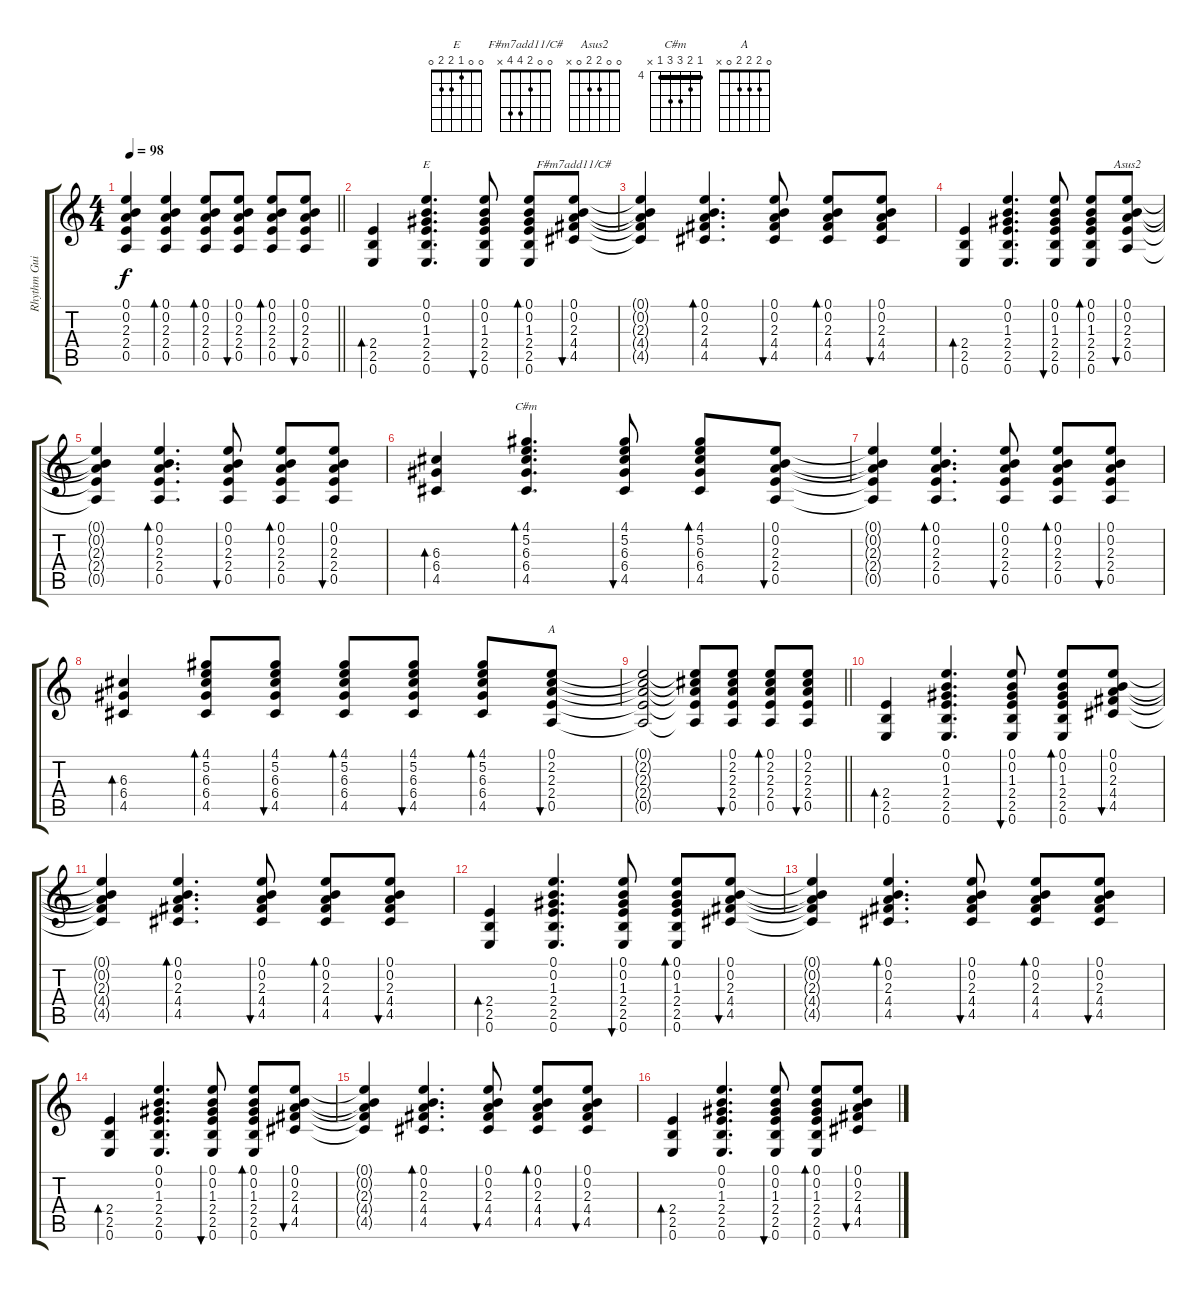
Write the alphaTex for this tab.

\track ("Rhythm Guitar" "Rhythm Gui") {instrument acousticguitarsteel}
\staff {score tabs}
\tuning (E4 B3 G3 D3 A2 E2) {hide}
\chord ("E" 0 0 1 2 2 0)
\chord ("F#m7add11/C#" 0 0 2 4 4 x)
\chord ("Asus2" 0 0 2 2 0 x)
\chord ("C#m" 4 5 6 6 4 x) {firstfret 4 barre 4}
\chord ("A" 0 2 2 2 0 x)
\ts (4 4)
\tempo 98
\clef g2
\barLineRight lightlight
\ks c
(0.1{t} 0.2{t} 2.3{t} 2.4{t} 0.5{t}).4{dy f} (0.1 0.2 2.3 2.4 0.5).4{bd 30} (0.1 0.2 2.3 2.4 0.5).8{bd 30} (0.1 0.2 2.3 2.4 0.5).8{bu 30} (0.1 0.2 2.3 2.4 0.5).8{bd 30} (0.1 0.2 2.3 2.4 0.5).8{bu 30} |
(2.4 2.5 0.6).4{bd 30} (0.1 0.2 1.3 2.4 2.5 0.6).4{d ch "E"} (0.1 0.2 1.3 2.4 2.5 0.6).8{bu 30} (0.1 0.2 1.3 2.4 2.5 0.6).8{bd 30} (0.1 0.2 2.3 4.4 4.5).8{bu 30 ch "F#m7add11/C#"} |
(0.1{t} 0.2{t} 2.3{t} 4.4{t} 4.5{t}).4 (0.1 0.2 2.3 4.4 4.5).4{d bd 30} (0.1 0.2 2.3 4.4 4.5).8{bu 30} (0.1 0.2 2.3 4.4 4.5).8{bd 30} (0.1 0.2 2.3 4.4 4.5).8{bu 30} |
(2.4 2.5 0.6).4{bd 30} (0.1 0.2 1.3 2.4 2.5 0.6).4{d} (0.1 0.2 1.3 2.4 2.5 0.6).8{bu 30} (0.1 0.2 1.3 2.4 2.5 0.6).8{bd 30} (0.1 0.2 2.3 2.4 0.5).8{bu 30 ch "Asus2"} |
(0.1{t} 0.2{t} 2.3{t} 2.4{t} 0.5{t}).4 (0.1 0.2 2.3 2.4 0.5).4{d bd 30} (0.1 0.2 2.3 2.4 0.5).8{bu 30} (0.1 0.2 2.3 2.4 0.5).8{bd 30} (0.1 0.2 2.3 2.4 0.5).8{bu 30} |
(6.3 6.4 4.5).4{bd 30} (4.1 5.2 6.3 6.4 4.5).4{d bd 30 ch "C#m"} (4.1 5.2 6.3 6.4 4.5).8{bu 30} (4.1 5.2 6.3 6.4 4.5).8{bd 30} (0.1 0.2 2.3 2.4 0.5).8{bu 30} |
(0.1{t} 0.2{t} 2.3{t} 2.4{t} 0.5{t}).4 (0.1 0.2 2.3 2.4 0.5).4{d bd 30} (0.1 0.2 2.3 2.4 0.5).8{bu 30} (0.1 0.2 2.3 2.4 0.5).8{bd 30} (0.1 0.2 2.3 2.4 0.5).8{bu 30} |
(6.3 6.4 4.5).4{bd 30} (4.1 5.2 6.3 6.4 4.5).8{bd 30} (4.1 5.2 6.3 6.4 4.5).8{bu 30} (4.1 5.2 6.3 6.4 4.5).8{bd 30} (4.1 5.2 6.3 6.4 4.5).8{bu 30} (4.1 5.2 6.3 6.4 4.5).8{bd 30} (0.1 2.2 2.3 2.4 0.5).8{bu 30 ch "A"} |
\barLineRight lightlight
(0.1{t} 2.2{t} 2.3{t} 2.4{t} 0.5{t}).2 (0.1{t} 2.2{t} 2.3{t} 2.4{t} 0.5{t}).8 (0.1 2.2 2.3 2.4 0.5).8{bu 30} (0.1 2.2 2.3 2.4 0.5).8{bd 30} (0.1 2.2 2.3 2.4 0.5).8{bu 30} |
(2.4 2.5 0.6).4{bd 30} (0.1 0.2 1.3 2.4 2.5 0.6).4{d} (0.1 0.2 1.3 2.4 2.5 0.6).8{bu 30} (0.1 0.2 1.3 2.4 2.5 0.6).8{bd 30} (0.1 0.2 2.3 4.4 4.5).8{bu 30} |
(0.1{t} 0.2{t} 2.3{t} 4.4{t} 4.5{t}).4 (0.1 0.2 2.3 4.4 4.5).4{d bd 30} (0.1 0.2 2.3 4.4 4.5).8{bu 30} (0.1 0.2 2.3 4.4 4.5).8{bd 30} (0.1 0.2 2.3 4.4 4.5).8{bu 30} |
(2.4 2.5 0.6).4{bd 30} (0.1 0.2 1.3 2.4 2.5 0.6).4{d} (0.1 0.2 1.3 2.4 2.5 0.6).8{bu 30} (0.1 0.2 1.3 2.4 2.5 0.6).8{bd 30} (0.1 0.2 2.3 4.4 4.5).8{bu 30} |
(0.1{t} 0.2{t} 2.3{t} 4.4{t} 4.5{t}).4 (0.1 0.2 2.3 4.4 4.5).4{d bd 30} (0.1 0.2 2.3 4.4 4.5).8{bu 30} (0.1 0.2 2.3 4.4 4.5).8{bd 30} (0.1 0.2 2.3 4.4 4.5).8{bu 30} |
(2.4 2.5 0.6).4{bd 30} (0.1 0.2 1.3 2.4 2.5 0.6).4{d} (0.1 0.2 1.3 2.4 2.5 0.6).8{bu 30} (0.1 0.2 1.3 2.4 2.5 0.6).8{bd 30} (0.1 0.2 2.3 4.4 4.5).8{bu 30} |
(0.1{t} 0.2{t} 2.3{t} 4.4{t} 4.5{t}).4 (0.1 0.2 2.3 4.4 4.5).4{d bd 30} (0.1 0.2 2.3 4.4 4.5).8{bu 30} (0.1 0.2 2.3 4.4 4.5).8{bd 30} (0.1 0.2 2.3 4.4 4.5).8{bu 30} |
(2.4 2.5 0.6).4{bd 30} (0.1 0.2 1.3 2.4 2.5 0.6).4{d} (0.1 0.2 1.3 2.4 2.5 0.6).8{bu 30} (0.1 0.2 1.3 2.4 2.5 0.6).8{bd 30} (0.1 0.2 2.3 4.4 4.5).8{bu 30}
